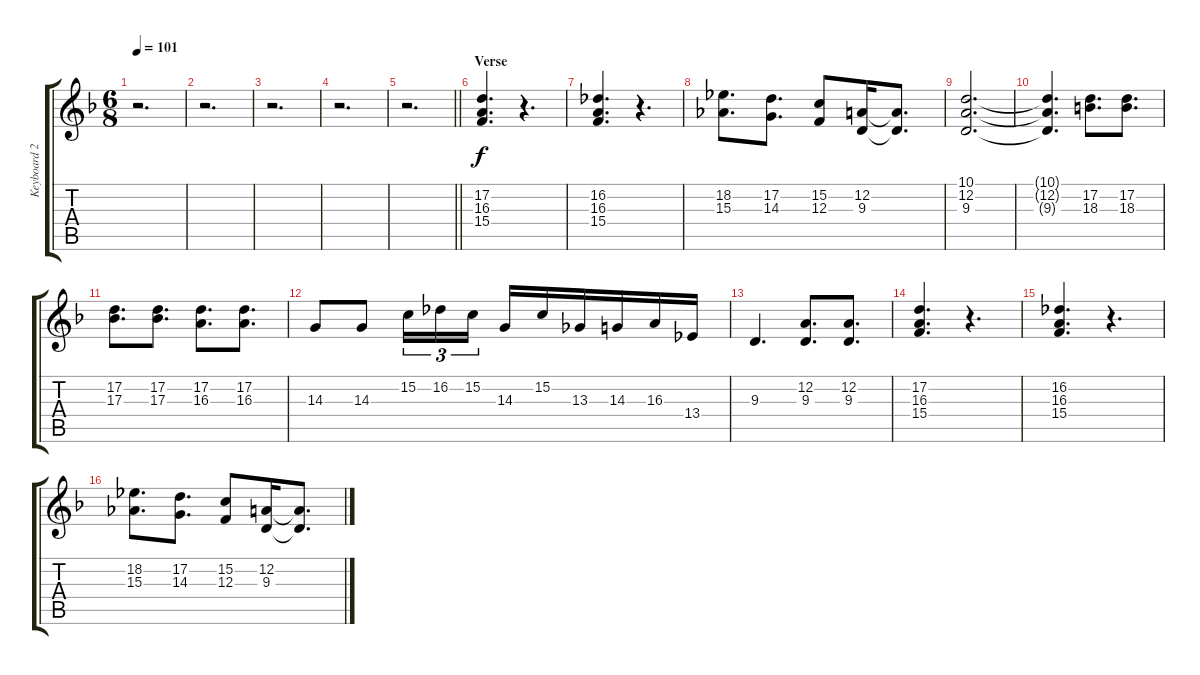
\track ("Keyboard 2" "Keyboard 2") {instrument rockorgan}
\staff {score tabs}
\tuning (E4 A3 F3 D3 A2 D2) {hide}
\ts (6 8)
\tempo 101
\clef g2
\ks dminor
r.2{d dy f} |
r.2{d} |
r.2{d} |
r.2{d} |
\barLineRight lightlight
r.2{d} |
\section ("" "Verse")
(17.2 16.3 15.4).4{d} r.4{d} |
(16.2 16.3 15.4).4{d} r.4{d} |
(18.2 15.3).8{d} (17.2 14.3).8{d} (15.2 12.3).8 (12.2 9.3).16 (12.2{t} 9.3{t}).8{d} |
(10.1 12.2 9.3).2{d} |
(10.1{t} 12.2{t} 9.3{t}).4{d} (17.2 18.3).8{d} (17.2 18.3).8{d} |
(17.2 17.3).8{d} (17.2 17.3).8{d} (17.2 16.3).8{d} (17.2 16.3).8{d} |
14.3.8 14.3.8 15.2.16{tu (3 2)} 16.2.16{tu (3 2)} 15.2.16{tu (3 2)} 14.3.16 15.2.16 13.3.16 14.3.16 16.3.16 13.4.16 |
9.3.4{d} (12.2 9.3).8{d} (12.2 9.3).8{d} |
(17.2 16.3 15.4).4{d} r.4{d} |
(16.2 16.3 15.4).4{d} r.4{d} |
(18.2 15.3).8{d} (17.2 14.3).8{d} (15.2 12.3).8 (12.2 9.3).16 (12.2{t} 9.3{t}).8{d}
